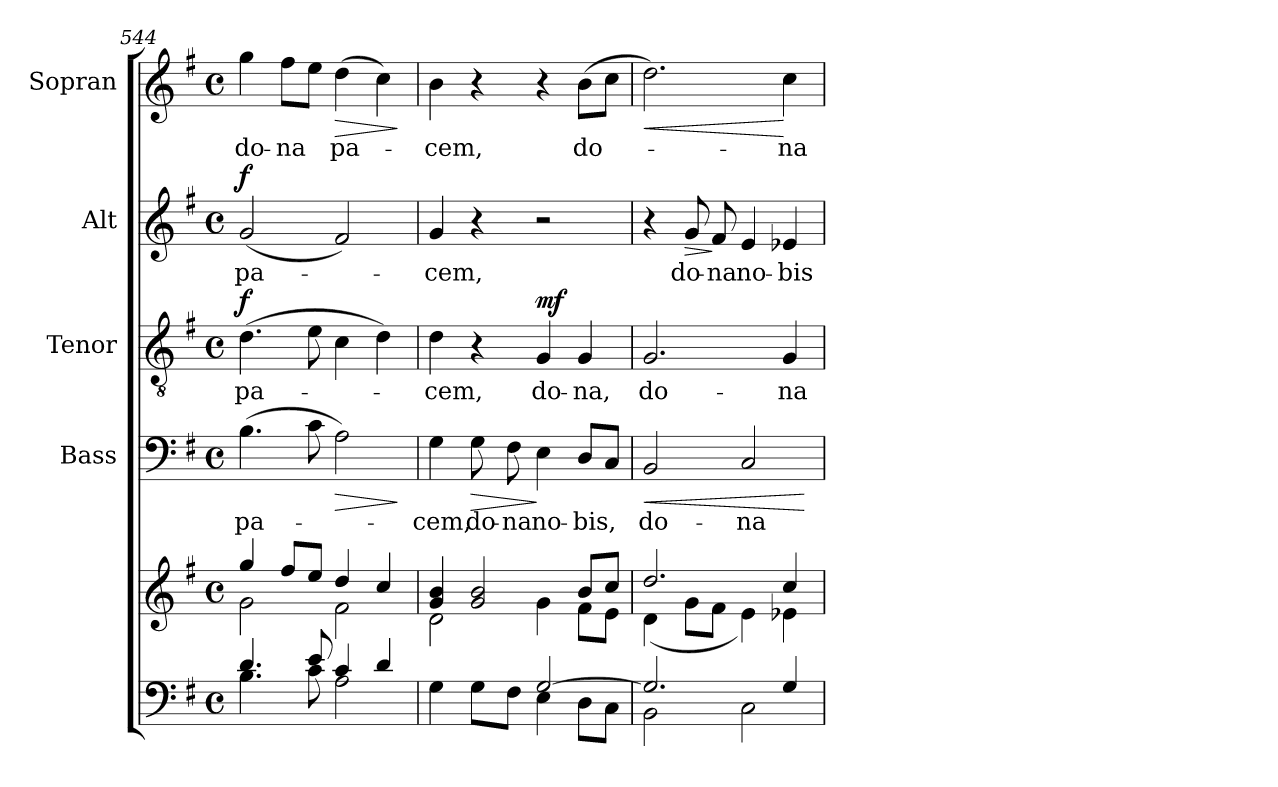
**kern	**kern	**kern	**text	**dynam	**kern	**text	**dynam	**kern	**text	**dynam	**kern	**text	**dynam
*part5	*part5	*part4	*part4	*part4	*part3	*part3	*part3	*part2	*part2	*part2	*part1	*part1	*part1
*staff6	*staff5	*staff4	*staff4	*staff4	*staff3	*staff3	*staff3	*staff2	*staff2	*staff2	*staff1	*staff1	*staff1
*	*	*I"Bass	*	*	*I"Tenor	*	*	*I"Alt	*	*	*I"Sopran	*	*
*	*	*I'B.	*	*	*I'T.	*	*	*I'A.	*	*	*I'S.	*	*
*clefF4	*clefG2	*clefF4	*	*	*clefGv2	*	*	*clefG2	*	*	*clefG2	*	*
*k[f#]	*k[f#]	*k[f#]	*	*	*k[f#]	*	*	*k[f#]	*	*	*k[f#]	*	*
*G:	*G:	*G:	*	*	*G:	*	*	*G:	*	*	*G:	*	*
*M4/4	*M4/4	*M4/4	*	*	*M4/4	*	*	*M4/4	*	*	*M4/4	*	*
*met(c)	*met(c)	*met(c)	*	*	*met(c)	*	*	*met(c)	*	*	*met(c)	*	*
=544	=544	=544	=544	=544	=544	=544	=544	=544	=544	=544	=544	=544	=544
*^	*^	*	*	*	*	*	*	*	*	*	*	*	*
!	!	!	!	!	!LO:LY:b	!	!	!LO:LY:b	!LO:DY:a	!	!LO:LY:b	!LO:DY:a	!	!LO:LY:b	!
4.d/	4.B\	4gg/	2g\	(>4.B\	pa-	.	(>4.d\	pa-	f	(<2g/	pa-	f	4gg\	do-	.
!	!	!	!	!	!	!	!	!	!	!	!	!	!	!LO:LY:b	!
.	.	8ff#/L	.	.	.	.	.	.	.	.	.	.	8ff#\L	-na	.
8e/	8c\	8ee/J	.	8c\	.	.	8e\	.	.	.	.	.	8ee\J	.	.
!	!	!	!	!	!	!LO:HP:b	!	!	!	!	!	!	!	!LO:LY:b	!LO:HP:b
4c/	2A\	4dd/	2f#\	2A\)	.	>	4c\	.	.	2f#/)	.	.	(>4dd\	pa-	>
4d/	.	4cc/	.	.	.	.	4d\)	.	.	.	.	.	4cc\)	.	.
*v	*v	*	*	*	*	*	*	*	*	*	*	*	*	*	*
*	*v	*v	*	*	*	*	*	*	*	*	*	*	*	*
.	.	.	.	]	.	.	.	.	.	.	.	.	]
=545	=545	=545	=545	=545	=545	=545	=545	=545	=545	=545	=545	=545	=545
*^	*^	*	*	*	*	*	*	*	*	*	*	*	*
!	!	!	!	!	!LO:LY:b	!	!	!LO:LY:b	!	!	!LO:LY:b	!	!	!LO:LY:b	!
2ryy	4G\	4g/ 4b/	2d\	4G\	-cem,	.	4d\	-cem,	.	4g/	-cem,	.	4b\	-cem,	.
!	!	!	!	!	!LO:LY:b	!LO:HP:b	!	!	!	!	!	!	!	!	!
.	8G\L	2g/ 2b/	.	8G\	do-	>	4r	.	.	4r	.	.	4r	.	.
!	!	!	!	!	!LO:LY:b	!	!	!	!	!	!	!	!	!	!
.	8F#\J	.	.	8F#\	-na	.	.	.	.	.	.	.	.	.	.
!	!	!	!	!	!LO:LY:b	!	!	!LO:LY:b	!LO:DY:a	!	!	!	!	!	!
[>2G/	4E\	.	4g\	4E\	no-	]	4G/	do-	mf	2r	.	.	4r	.	.
!	!	!	!	!	!LO:LY:b	!	!	!LO:LY:b	!	!	!	!	!	!LO:LY:b	!
.	8D\L	8b/L	8f#\L	8D/L	-bis,	.	4G/	-na,	.	.	.	.	(>8b\L	do-	.
.	8C\J	8cc/J	8e\J	8C/J	.	.	.	.	.	.	.	.	8cc\J	.	.
=546	=546	=546	=546	=546	=546	=546	=546	=546	=546	=546	=546	=546	=546	=546	=546
!	!	!	!	!	!LO:LY:b	!LO:HP:b	!	!LO:LY:b	!	!	!	!	!	!	!LO:HP:b
2.G/]	2BB\	2.dd/	(<4d\	2BB/	do-	<	2.G/	do-	.	4r	.	.	2.dd\)	.	<
!	!	!	!	!	!	!	!	!	!	!	!LO:LY:b	!LO:HP:b	!	!	!
.	.	.	8g\L	.	.	.	.	.	.	8g/	do-	>	.	.	.
!	!	!	!	!	!	!	!	!	!	!	!LO:LY:b	!	!	!	!
.	.	.	8f#\J	.	.	.	.	.	.	8f#/	-na	]	.	.	.
!	!	!	!	!	!LO:LY:b	!	!	!	!	!	!LO:LY:b	!	!	!	!
.	2C\	.	4e\)	2C/	-na	.	.	.	.	4e/	no-	.	.	.	.
!	!	!	!	!	!	!	!	!LO:LY:b	!	!	!LO:LY:b	!	!	!LO:LY:b	!
4G/	.	4cc/	4e-X\	.	.	.	4G/	-na	.	4e-X/	-bis	.	4cc\	-na	[
*v	*v	*	*	*	*	*	*	*	*	*	*	*	*	*	*
*	*v	*v	*	*	*	*	*	*	*	*	*	*	*	*
.	.	.	.	[	.	.	.	.	.	.	.	.	.
=	=	=	=	=	=	=	=	=	=	=	=	=	=
*-	*-	*-	*-	*-	*-	*-	*-	*-	*-	*-	*-	*-	*-
